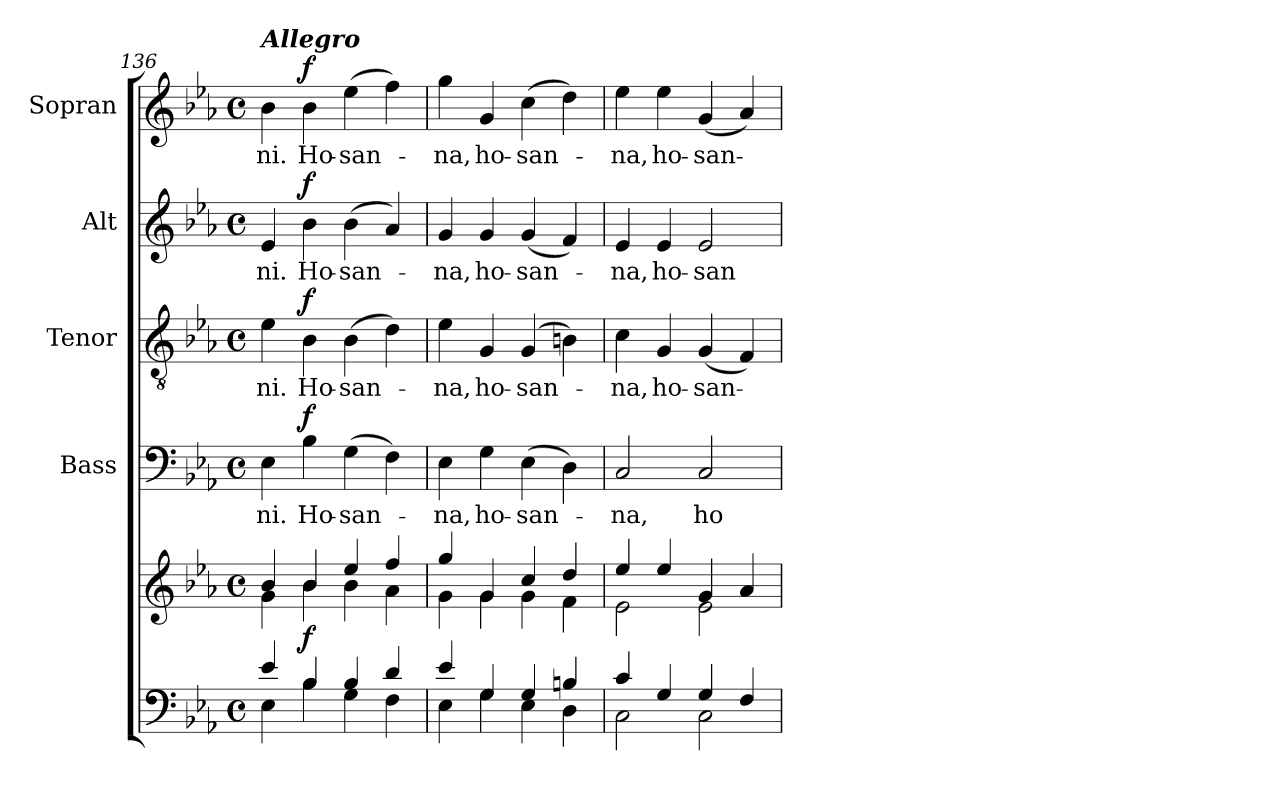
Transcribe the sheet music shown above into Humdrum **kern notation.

**kern	**kern	**dynam	**kern	**text	**dynam	**kern	**text	**dynam	**kern	**text	**dynam	**kern	**text	**dynam
*part5	*part5	*part5	*part4	*part4	*part4	*part3	*part3	*part3	*part2	*part2	*part2	*part1	*part1	*part1
*staff6	*staff5	*staff5/6	*staff4	*staff4	*staff4	*staff3	*staff3	*staff3	*staff2	*staff2	*staff2	*staff1	*staff1	*staff1
*	*	*	*I"Bass	*	*	*I"Tenor	*	*	*I"Alt	*	*	*I"Sopran	*	*
*	*	*	*I'B.	*	*	*I'T.	*	*	*I'A.	*	*	*I'S.	*	*
*clefF4	*clefG2	*	*clefF4	*	*	*clefGv2	*	*	*clefG2	*	*	*clefG2	*	*
*k[b-e-a-]	*k[b-e-a-]	*	*k[b-e-a-]	*	*	*k[b-e-a-]	*	*	*k[b-e-a-]	*	*	*k[b-e-a-]	*	*
*E-:	*E-:	*	*E-:	*	*	*E-:	*	*	*E-:	*	*	*E-:	*	*
*M4/4	*M4/4	*	*M4/4	*	*	*M4/4	*	*	*M4/4	*	*	*M4/4	*	*
*met(c)	*met(c)	*	*met(c)	*	*	*met(c)	*	*	*met(c)	*	*	*met(c)	*	*
=136	=136	=136	=136	=136	=136	=136	=136	=136	=136	=136	=136	=136	=136	=136
*^	*^	*	*	*	*	*	*	*	*	*	*	*	*	*
!	!	!	!	!	!	!	!	!	!	!	!	!	!	!LO:TX:a:Bi:t=Allegro	!	!
!	!	!	!	!	!	!LO:LY:b	!	!	!LO:LY:b	!	!	!LO:LY:b	!	!	!LO:LY:b	!
4e-/	4E-\	4b-/	4g\	.	4E-\	-ni.	.	4e-\	-ni.	.	4e-/	-ni.	.	4b-\	-ni.	.
!	!	!	!	!LO:DY:b	!	!LO:LY:b	!LO:DY:a	!	!LO:LY:b	!LO:DY:a	!	!LO:LY:b	!LO:DY:a	!	!LO:LY:b	!LO:DY:a
4B-/	4B-\	4b-/	4b-\	f	4B-\	Ho-	f	4B-\	Ho-	f	4b-\	Ho-	f	4b-\	Ho-	f
!	!	!	!	!	!	!LO:LY:b	!	!	!LO:LY:b	!	!	!LO:LY:b	!	!	!LO:LY:b	!
4B-/	4G\	4ee-/	4b-\	.	(>4G\	-san-	.	(>4B-\	-san-	.	(>4b-\	-san-	.	(>4ee-\	-san-	.
4d/	4F\	4ff/	4a-\	.	4F\)	.	.	4d\)	.	.	4a-/)	.	.	4ff\)	.	.
!!LO:PB:g=z
=137	=137	=137	=137	=137	=137	=137	=137	=137	=137	=137	=137	=137	=137	=137	=137	=137
!	!	!	!	!	!	!LO:LY:b	!	!	!LO:LY:b	!	!	!LO:LY:b	!	!	!LO:LY:b	!
4e-/	4E-\	4gg/	4g\	.	4E-\	-na,	.	4e-\	-na,	.	4g/	-na,	.	4gg\	-na,	.
!	!	!	!	!	!	!LO:LY:b	!	!	!LO:LY:b	!	!	!LO:LY:b	!	!	!LO:LY:b	!
4G/	4G\	4g/	4g\	.	4G\	ho-	.	4G/	ho-	.	4g/	ho-	.	4g/	ho-	.
!	!	!	!	!	!	!LO:LY:b	!	!	!LO:LY:b	!	!	!LO:LY:b	!	!	!LO:LY:b	!
4G/	4E-\	4cc/	4g\	.	(>4E-\	-san-	.	(4G/	-san-	.	(<4g/	-san-	.	(>4cc\	-san-	.
4Bn/	4D\	4dd/	4f\	.	4D\)	.	.	4Bn\)	.	.	4f/)	.	.	4dd\)	.	.
=138	=138	=138	=138	=138	=138	=138	=138	=138	=138	=138	=138	=138	=138	=138	=138	=138
!	!	!	!	!	!	!LO:LY:b	!	!	!LO:LY:b	!	!	!LO:LY:b	!	!	!LO:LY:b	!
4c/	2C\	4ee-/	2e-\	.	2C/	-na,	.	4c\	-na,	.	4e-/	-na,	.	4ee-\	-na,	.
!	!	!	!	!	!	!	!	!	!LO:LY:b	!	!	!LO:LY:b	!	!	!LO:LY:b	!
4G/	.	4ee-/	.	.	.	.	.	4G/	ho-	.	4e-/	ho-	.	4ee-\	ho-	.
!	!	!	!	!	!	!LO:LY:b	!	!	!LO:LY:b	!	!	!LO:LY:b	!	!	!LO:LY:b	!
4G/	2C\	4g/	2e-\	.	2C/	ho-	.	(<4G/	-san-	.	2e-/	-san-	.	(<4g/	-san-	.
4F/	.	4a-/	.	.	.	.	.	4F/)	.	.	.	.	.	4a-/)	.	.
*v	*v	*	*	*	*	*	*	*	*	*	*	*	*	*	*	*
*	*v	*v	*	*	*	*	*	*	*	*	*	*	*	*	*
=	=	=	=	=	=	=	=	=	=	=	=	=	=	=
*-	*-	*-	*-	*-	*-	*-	*-	*-	*-	*-	*-	*-	*-	*-
